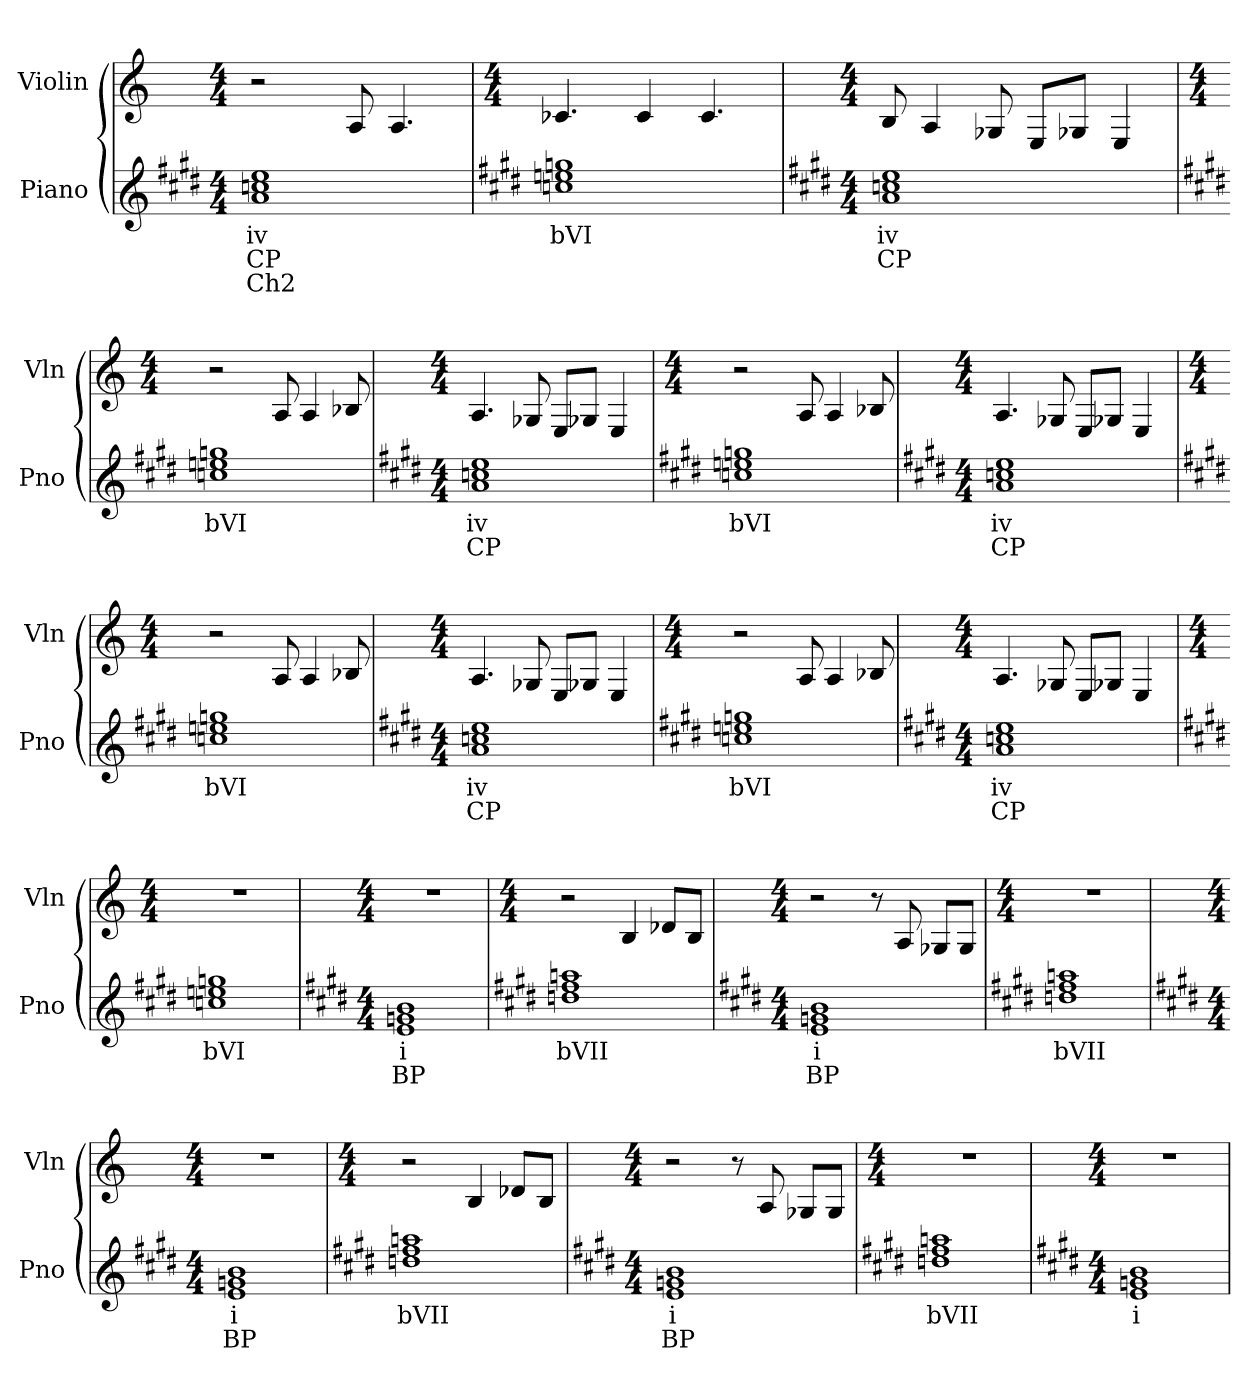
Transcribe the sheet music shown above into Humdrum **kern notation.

**kern	**text	**text	**text	**kern
*part2	*part2	*part2	*part2	*part1
*staff2	*staff2	*staff2	*staff2	*staff1
*I"Piano	*	*	*	*I"Violin
*I'Pno	*	*	*	*I'Vln
*k[f#c#g#d#]	*	*	*	*
*E:	*	*	*	*
*M4/4	*	*	*	*M4/4
=	=	=	=	=
1a 1ccn 1ee	iv	CP	Ch2	2r
.	.	.	.	8A
.	.	.	.	4.A
=	=	=	=	=
*k[f#c#g#d#]	*	*	*	*
*E:	*	*	*	*
*	*	*	*	*M4/4
1ccn 1een 1ggn	bVI	.	.	4.c-X
.	.	.	.	4c-
.	.	.	.	4.c-
=	=	=	=	=
*k[f#c#g#d#]	*	*	*	*
*E:	*	*	*	*
*M4/4	*	*	*	*M4/4
1a 1ccn 1ee	iv	CP	.	8B
.	.	.	.	4A
.	.	.	.	8G-X
.	.	.	.	8EL
.	.	.	.	8G-XJ
.	.	.	.	4E
=	=	=	=	=
*k[f#c#g#d#]	*	*	*	*
*E:	*	*	*	*
*	*	*	*	*M4/4
1ccn 1een 1ggn	bVI	.	.	2r
.	.	.	.	8A
.	.	.	.	4A
.	.	.	.	8B-X
=	=	=	=	=
*k[f#c#g#d#]	*	*	*	*
*E:	*	*	*	*
*M4/4	*	*	*	*M4/4
1a 1ccn 1ee	iv	CP	.	4.A
.	.	.	.	8G-X
.	.	.	.	8EL
.	.	.	.	8G-XJ
.	.	.	.	4E
=	=	=	=	=
*k[f#c#g#d#]	*	*	*	*
*E:	*	*	*	*
*	*	*	*	*M4/4
1ccn 1een 1ggn	bVI	.	.	2r
.	.	.	.	8A
.	.	.	.	4A
.	.	.	.	8B-X
=	=	=	=	=
*k[f#c#g#d#]	*	*	*	*
*E:	*	*	*	*
*M4/4	*	*	*	*M4/4
1a 1ccn 1ee	iv	CP	.	4.A
.	.	.	.	8G-X
.	.	.	.	8EL
.	.	.	.	8G-XJ
.	.	.	.	4E
=	=	=	=	=
*k[f#c#g#d#]	*	*	*	*
*E:	*	*	*	*
*	*	*	*	*M4/4
1ccn 1een 1ggn	bVI	.	.	2r
.	.	.	.	8A
.	.	.	.	4A
.	.	.	.	8B-X
=	=	=	=	=
*k[f#c#g#d#]	*	*	*	*
*E:	*	*	*	*
*M4/4	*	*	*	*M4/4
1a 1ccn 1ee	iv	CP	.	4.A
.	.	.	.	8G-X
.	.	.	.	8EL
.	.	.	.	8G-XJ
.	.	.	.	4E
=	=	=	=	=
*k[f#c#g#d#]	*	*	*	*
*E:	*	*	*	*
*	*	*	*	*M4/4
1ccn 1een 1ggn	bVI	.	.	2r
.	.	.	.	8A
.	.	.	.	4A
.	.	.	.	8B-X
=	=	=	=	=
*k[f#c#g#d#]	*	*	*	*
*E:	*	*	*	*
*M4/4	*	*	*	*M4/4
1a 1ccn 1ee	iv	CP	.	4.A
.	.	.	.	8G-X
.	.	.	.	8EL
.	.	.	.	8G-XJ
.	.	.	.	4E
=	=	=	=	=
*k[f#c#g#d#]	*	*	*	*
*E:	*	*	*	*
*	*	*	*	*M4/4
1ccn 1een 1ggn	bVI	.	.	1r
=	=	=	=	=
*k[f#c#g#d#]	*	*	*	*
*E:	*	*	*	*
*M4/4	*	*	*	*M4/4
1e 1gn 1b	i	BP	.	1r
=	=	=	=	=
*k[f#c#g#d#]	*	*	*	*
*E:	*	*	*	*
*	*	*	*	*M4/4
1ddn 1ff# 1aan	bVII	.	.	2r
.	.	.	.	4B
.	.	.	.	8d-XL
.	.	.	.	8BJ
=	=	=	=	=
*k[f#c#g#d#]	*	*	*	*
*E:	*	*	*	*
*M4/4	*	*	*	*M4/4
1e 1gn 1b	i	BP	.	2r
.	.	.	.	8r
.	.	.	.	8A
.	.	.	.	8G-XL
.	.	.	.	8G-J
=	=	=	=	=
*k[f#c#g#d#]	*	*	*	*
*E:	*	*	*	*
*	*	*	*	*M4/4
1ddn 1ff# 1aan	bVII	.	.	1r
=	=	=	=	=
*k[f#c#g#d#]	*	*	*	*
*E:	*	*	*	*
*M4/4	*	*	*	*M4/4
1e 1gn 1b	i	BP	.	1r
=	=	=	=	=
*k[f#c#g#d#]	*	*	*	*
*E:	*	*	*	*
*	*	*	*	*M4/4
1ddn 1ff# 1aan	bVII	.	.	2r
.	.	.	.	4B
.	.	.	.	8d-XL
.	.	.	.	8BJ
=	=	=	=	=
*k[f#c#g#d#]	*	*	*	*
*E:	*	*	*	*
*M4/4	*	*	*	*M4/4
1e 1gn 1b	i	BP	.	2r
.	.	.	.	8r
.	.	.	.	8A
.	.	.	.	8G-XL
.	.	.	.	8G-J
=	=	=	=	=
*k[f#c#g#d#]	*	*	*	*
*E:	*	*	*	*
*	*	*	*	*M4/4
1ddn 1ff# 1aan	bVII	.	.	1r
=	=	=	=	=
*k[f#c#g#d#]	*	*	*	*
*E:	*	*	*	*
*M4/4	*	*	*	*M4/4
1e 1gn 1b	i	.	.	1r
=	=	=	=	=
*-	*-	*-	*-	*-
